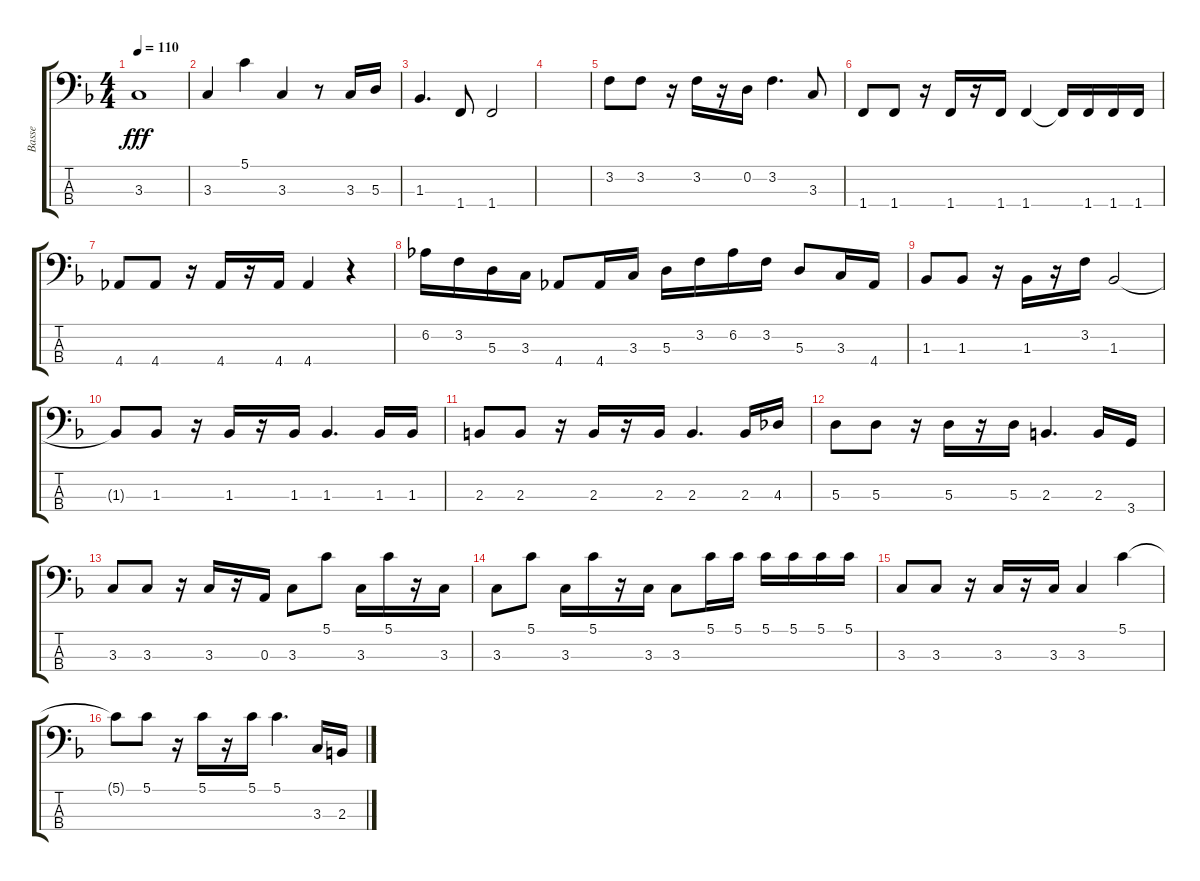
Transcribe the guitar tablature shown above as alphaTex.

\track ("Basse" "Basse") {instrument electricbassfinger}
\staff {score tabs}
\tuning (G2 D2 A1 E1) {hide}
\ts (4 4)
\tempo 110
\clef f4
\ks f
3.3.1{dy fff} |
3.3.4 5.1.4 3.3.4 r.8 3.3.16 5.3.16 |
1.3.4{d} 1.4.8 1.4.2 |
|
3.2.8 3.2.8 r.16 3.2.16 r.16 0.2.16 3.2.4{d} 3.3.8 |
1.4.8 1.4.8 r.16 1.4.16 r.16 1.4.16 1.4.4 1.4{t}.16 1.4.16 1.4.16 1.4.16 |
4.4.8 4.4.8 r.16 4.4.16 r.16 4.4.16 4.4.4 r.4 |
6.2.16 3.2.16 5.3.16 3.3.16 4.4.8 4.4.16 3.3.16 5.3.16 3.2.16 6.2.16 3.2.16 5.3.8 3.3.16 4.4.16 |
1.3.8 1.3.8 r.16 1.3.16 r.16 3.2.16 1.3.2 |
1.3{t}.8 1.3.8 r.16 1.3.16 r.16 1.3.16 1.3.4{d} 1.3.16 1.3.16 |
2.3.8 2.3.8 r.16 2.3.16 r.16 2.3.16 2.3.4{d} 2.3.16 4.3.16 |
5.3.8 5.3.8 r.16 5.3.16 r.16 5.3.16 2.3.4{d} 2.3.16 3.4.16 |
3.3.8 3.3.8 r.16 3.3.16 r.16 0.3.16 3.3.8 5.1.8 3.3.16 5.1.16 r.16 3.3.16 |
3.3.8 5.1.8 3.3.16 5.1.16 r.16 3.3.16 3.3.8 5.1.16 5.1.16 5.1.16 5.1.16 5.1.16 5.1.16 |
3.3.8{volume 0} 3.3.8 r.16 3.3.16 r.16 3.3.16 3.3.4 5.1.4 |
5.1{t}.8 5.1.8 r.16 5.1.16 r.16 5.1.16 5.1.4{d} 3.3.16 2.3.16
